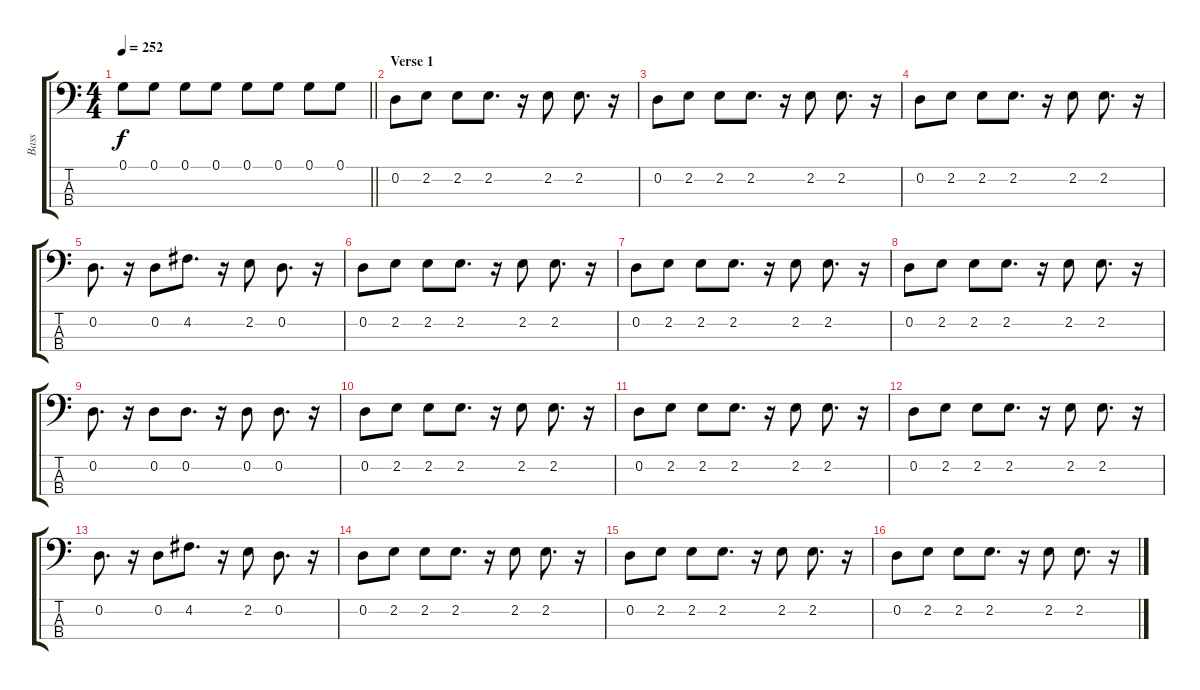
\track ("Bass" "Bass") {instrument electricbassfinger}
\staff {score tabs}
\tuning (G2 D2 A1 E1) {hide}
\ts (4 4)
\tempo 252
\clef f4
\barLineRight lightlight
\ks c
0.1.8{dy f} 0.1.8 0.1.8 0.1.8 0.1.8 0.1.8 0.1.8 0.1.8 |
\section ("" "Verse 1")
0.2.8 2.2.8 2.2.8 2.2.8{d} r.16 2.2.8 2.2.8{d} r.16 |
0.2.8 2.2.8 2.2.8 2.2.8{d} r.16 2.2.8 2.2.8{d} r.16 |
0.2.8 2.2.8 2.2.8 2.2.8{d} r.16 2.2.8 2.2.8{d} r.16 |
0.2.8{d} r.16 0.2.8 4.2.8{d} r.16 2.2.8 0.2.8{d} r.16 |
0.2.8 2.2.8 2.2.8 2.2.8{d} r.16 2.2.8 2.2.8{d} r.16 |
0.2.8 2.2.8 2.2.8 2.2.8{d} r.16 2.2.8 2.2.8{d} r.16 |
0.2.8 2.2.8 2.2.8 2.2.8{d} r.16 2.2.8 2.2.8{d} r.16 |
0.2.8{d} r.16 0.2.8 0.2.8{d} r.16 0.2.8 0.2.8{d} r.16 |
0.2.8 2.2.8 2.2.8 2.2.8{d} r.16 2.2.8 2.2.8{d} r.16 |
0.2.8 2.2.8 2.2.8 2.2.8{d} r.16 2.2.8 2.2.8{d} r.16 |
0.2.8 2.2.8 2.2.8 2.2.8{d} r.16 2.2.8 2.2.8{d} r.16 |
0.2.8{d} r.16 0.2.8 4.2.8{d} r.16 2.2.8 0.2.8{d} r.16 |
0.2.8 2.2.8 2.2.8 2.2.8{d} r.16 2.2.8 2.2.8{d} r.16 |
0.2.8 2.2.8 2.2.8 2.2.8{d} r.16 2.2.8 2.2.8{d} r.16 |
0.2.8 2.2.8 2.2.8 2.2.8{d} r.16 2.2.8 2.2.8{d} r.16
